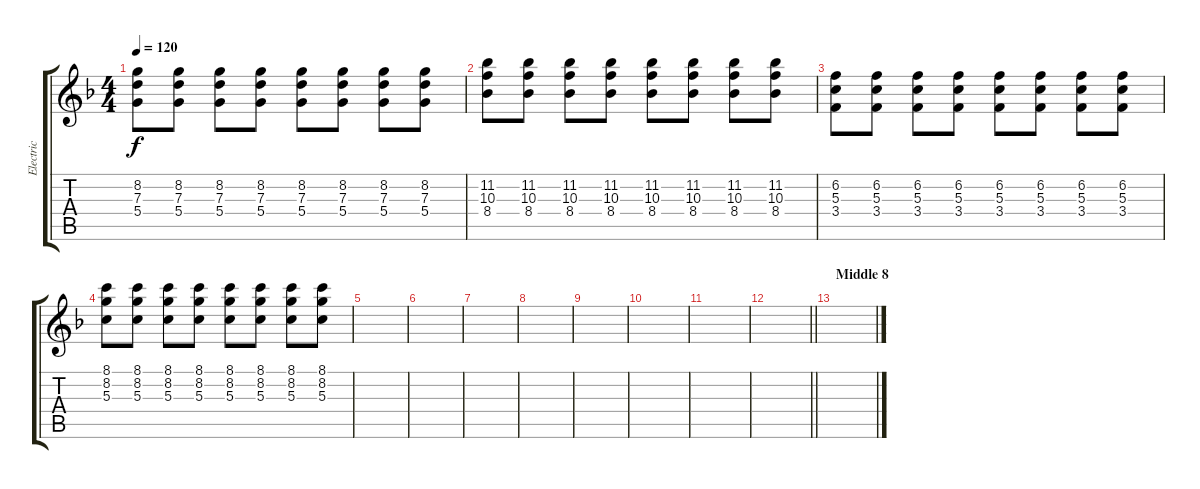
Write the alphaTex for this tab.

\track ("Electric" "Electric") {instrument distortionguitar}
\staff {score tabs}
\tuning (E4 B3 G3 D3 A2 E2) {hide}
\ts (4 4)
\tempo 120
\clef g2
\ks f
(8.2 7.3 5.4).8{dy f} (8.2 7.3 5.4).8 (8.2 7.3 5.4).8 (8.2 7.3 5.4).8 (8.2 7.3 5.4).8 (8.2 7.3 5.4).8 (8.2 7.3 5.4).8 (8.2 7.3 5.4).8 |
(11.2 10.3 8.4).8 (11.2 10.3 8.4).8 (11.2 10.3 8.4).8 (11.2 10.3 8.4).8 (11.2 10.3 8.4).8 (11.2 10.3 8.4).8 (11.2 10.3 8.4).8 (11.2 10.3 8.4).8 |
(6.2 5.3 3.4).8 (6.2 5.3 3.4).8 (6.2 5.3 3.4).8 (6.2 5.3 3.4).8 (6.2 5.3 3.4).8 (6.2 5.3 3.4).8 (6.2 5.3 3.4).8 (6.2 5.3 3.4).8 |
(8.1 8.2 5.3).8 (8.1 8.2 5.3).8 (8.1 8.2 5.3).8 (8.1 8.2 5.3).8 (8.1 8.2 5.3).8 (8.1 8.2 5.3).8 (8.1 8.2 5.3).8 (8.1 8.2 5.3).8 |
|
|
|
|
|
|
|
\barLineRight lightlight
|
\section ("" "Middle 8")
